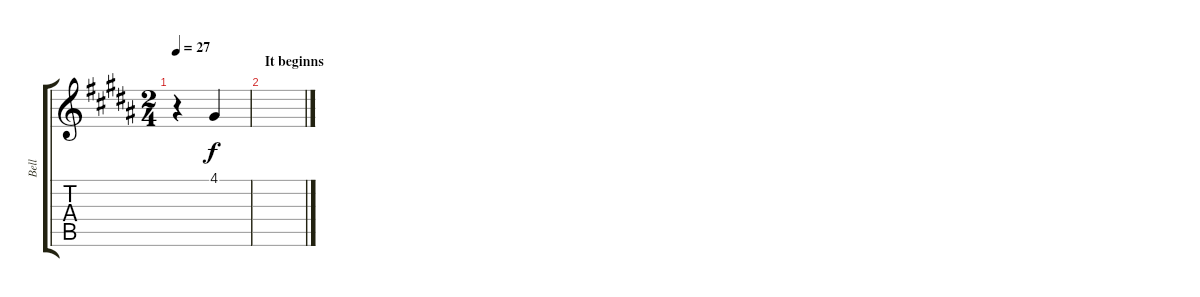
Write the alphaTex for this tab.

\track ("Bell" "Bell") {instrument tubularbells}
\staff {score tabs}
\tuning (E4 B3 G3 D3 A2 E2) {hide}
\ts (2 4)
\tempo 27
\clef g2
\ks g#minor
r.4{dy f} 4.1.4 |
\section ("" "It beginns")
